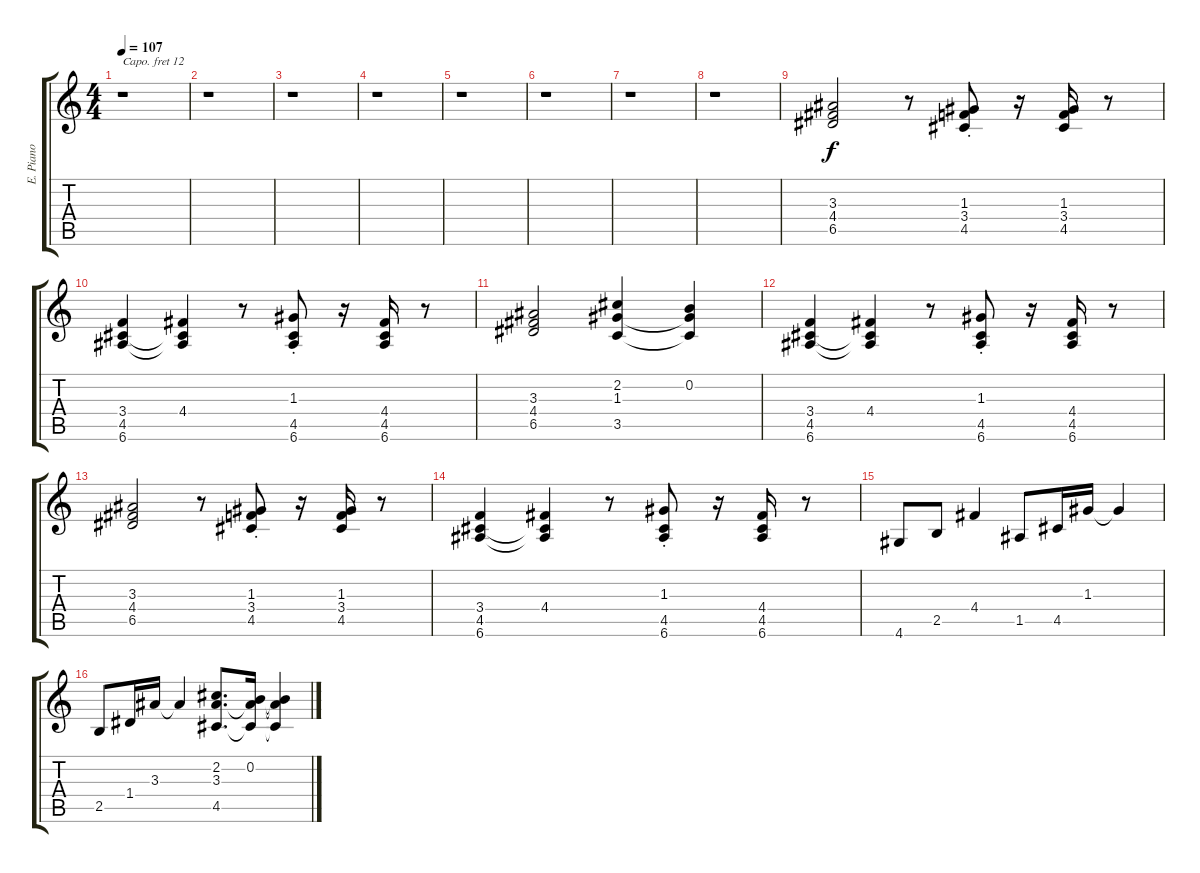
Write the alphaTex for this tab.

\track ("E. Piano" "E. Piano") {instrument electricpiano2}
\staff {score tabs}
\capo 12
\tuning (E4 B3 G3 D3 A2 E2) {hide}
\ts (4 4)
\tempo 107
\clef g2
\ks c
r.1{dy f} |
r.1 |
r.1 |
r.1 |
r.1 |
r.1 |
r.1 |
r.1 |
(3.3 4.4 6.5).2 r.8 (1.3{st} 3.4{st} 4.5{st}).8 r.16 (1.3 3.4 4.5).16 r.8 |
(3.4 4.5 6.6).4 (4.4 4.5{t} 6.6{t}).4 r.8 (1.3{st} 4.5{st} 6.6{st}).8 r.16 (4.4 4.5 6.6).16 r.8 |
(3.3 4.4 6.5).2 (2.2 1.3 3.5).4 (0.2 1.3{t} 3.5{t}).4 |
(3.4 4.5 6.6).4 (4.4 4.5{t} 6.6{t}).4 r.8 (1.3{st} 4.5{st} 6.6{st}).8 r.16 (4.4 4.5 6.6).16 r.8 |
(3.3 4.4 6.5).2 r.8 (1.3{st} 3.4{st} 4.5{st}).8 r.16 (1.3 3.4 4.5).16 r.8 |
(3.4 4.5 6.6).4 (4.4 4.5{t} 6.6{t}).4 r.8 (1.3{st} 4.5{st} 6.6{st}).8 r.16 (4.4 4.5 6.6).16 r.8 |
4.6.8 2.5.8 4.4.4 1.5.8 4.5.16 1.3.16 1.3{t}.4 |
2.5.8 1.4.16 3.3.16 3.3{t}.4 (2.2 3.3 4.5).8{d} (0.2 3.3{t} 4.5{t}).16 (0.2{t} 3.3{t} 4.5{t}).4
